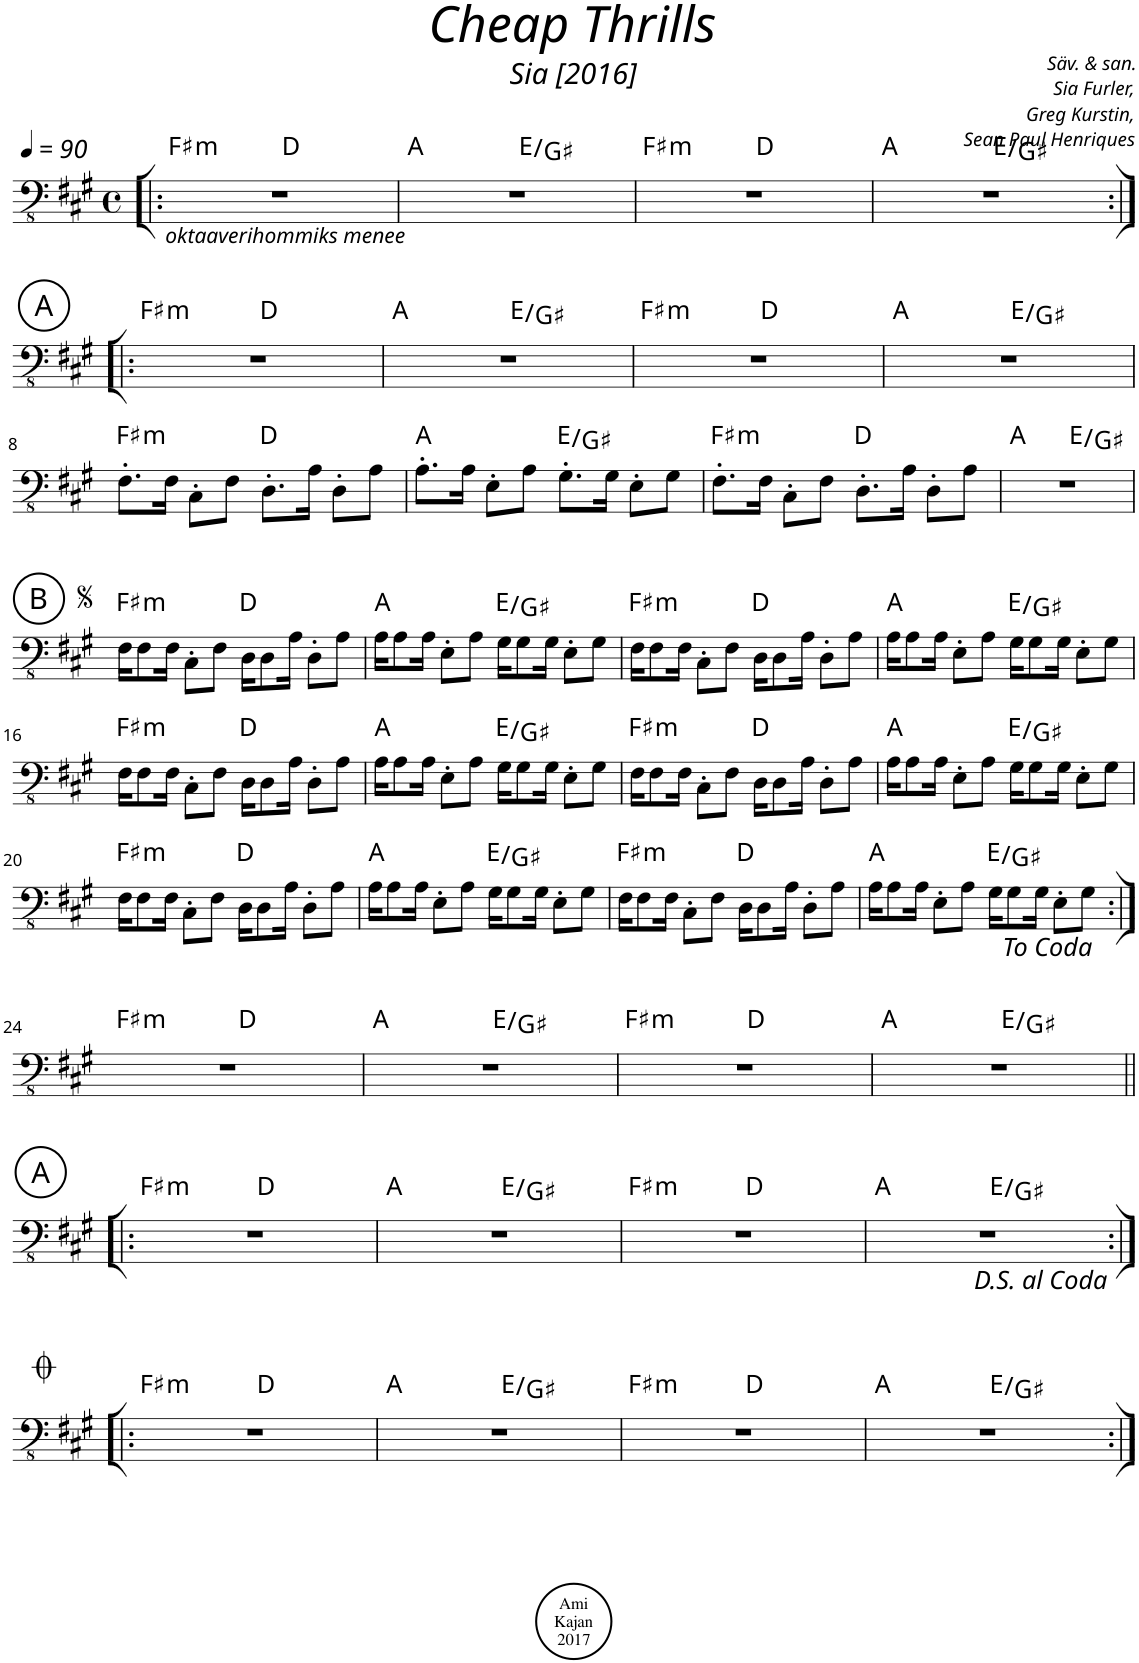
**kern	**harte
*part1	*part1
*staff1	*
*I"Akustinen basso	*
*I'Basso	*
*clefFv4	*
*k[f#c#g#]	*
*M4/4	*
*met(c)	*
*MM90	*
=!|:	=!|:
!LO:TX:b:i:t=oktaaverihommiks menee	!LO:H:kt=m
*^	*
1r	2ryy	F#:min
.	2ryy	D:maj
=1	=1	=1
1r	2ryy	A:maj
.	2ryy	E:maj/3
=2	=2	=2
!	!	!LO:H:kt=m
1r	2ryy	F#:min
.	2ryy	D:maj
=3	=3	=3
1r	2ryy	A:maj
.	2ryy	E:maj/3
!!LO:LB:g=z	!!
!!LO:REH:place=s1:a:cj:enc=circle:fs=14:t=A	!!
=4:|!|:	=4:|!|:	=4:|!|:
!	!	!LO:H:kt=m
1r	2ryy	F#:min
.	2ryy	D:maj
=5	=5	=5
1r	2ryy	A:maj
.	2ryy	E:maj/3
=6	=6	=6
!	!	!LO:H:kt=m
1r	2ryy	F#:min
.	2ryy	D:maj
=7	=7	=7
1r	2ryy	A:maj
.	2ryy	E:maj/3
!!LO:LB:g=z	!!
=8	=8	=8
!	!	!LO:H:kt=m
*v	*v	*
8.FF#'\L	F#:min
16FF#\Jk	.
8CC#'\L	.
8FF#\J	.
8.DD'\L	D:maj
16AA\Jk	.
8DD'\L	.
8AA\J	.
=9	=9
8.AA'\L	A:maj
16AA\Jk	.
8EE'\L	.
8AA\J	.
8.GG#'\L	E:maj/3
16GG#\Jk	.
8EE'\L	.
8GG#\J	.
=10	=10
!	!LO:H:kt=m
8.FF#'\L	F#:min
16FF#\Jk	.
8CC#'\L	.
8FF#\J	.
8.DD'\L	D:maj
16AA\Jk	.
8DD'\L	.
8AA\J	.
=11	=11
*^	*
1r	2ryy	A:maj
.	2ryy	E:maj/3
!!LO:LB:g=z	!!
!!LO:REH:place=s1:a:cj:enc=circle:fs=14:t=B	!!
=12	=12	=12
!	!	!LO:H:kt=m
*v	*v	*
16FF#\KL	F#:min
8FF#\	.
16FF#\Jk	.
8CC#'\L	.
8FF#\J	.
16DD\KL	D:maj
8DD\	.
16AA\Jk	.
8DD'\L	.
8AA\J	.
=13	=13
16AA\KL	A:maj
8AA\	.
16AA\Jk	.
8EE'\L	.
8AA\J	.
16GG#\KL	E:maj/3
8GG#\	.
16GG#\Jk	.
8EE'\L	.
8GG#\J	.
=14	=14
!	!LO:H:kt=m
16FF#\KL	F#:min
8FF#\	.
16FF#\Jk	.
8CC#'\L	.
8FF#\J	.
16DD\KL	D:maj
8DD\	.
16AA\Jk	.
8DD'\L	.
8AA\J	.
=15	=15
16AA\KL	A:maj
8AA\	.
16AA\Jk	.
8EE'\L	.
8AA\J	.
16GG#\KL	E:maj/3
8GG#\	.
16GG#\Jk	.
8EE'\L	.
8GG#\J	.
!!LO:LB:g=z
=16	=16
!	!LO:H:kt=m
16FF#\KL	F#:min
8FF#\	.
16FF#\Jk	.
8CC#'\L	.
8FF#\J	.
16DD\KL	D:maj
8DD\	.
16AA\Jk	.
8DD'\L	.
8AA\J	.
=17	=17
16AA\KL	A:maj
8AA\	.
16AA\Jk	.
8EE'\L	.
8AA\J	.
16GG#\KL	E:maj/3
8GG#\	.
16GG#\Jk	.
8EE'\L	.
8GG#\J	.
=18	=18
!	!LO:H:kt=m
16FF#\KL	F#:min
8FF#\	.
16FF#\Jk	.
8CC#'\L	.
8FF#\J	.
16DD\KL	D:maj
8DD\	.
16AA\Jk	.
8DD'\L	.
8AA\J	.
=19	=19
16AA\KL	A:maj
8AA\	.
16AA\Jk	.
8EE'\L	.
8AA\J	.
16GG#\KL	E:maj/3
8GG#\	.
16GG#\Jk	.
8EE'\L	.
8GG#\J	.
!!LO:LB:g=z
=20	=20
!	!LO:H:kt=m
16FF#\KL	F#:min
8FF#\	.
16FF#\Jk	.
8CC#'\L	.
8FF#\J	.
16DD\KL	D:maj
8DD\	.
16AA\Jk	.
8DD'\L	.
8AA\J	.
=21	=21
16AA\KL	A:maj
8AA\	.
16AA\Jk	.
8EE'\L	.
8AA\J	.
16GG#\KL	E:maj/3
8GG#\	.
16GG#\Jk	.
8EE'\L	.
8GG#\J	.
=22	=22
!	!LO:H:kt=m
16FF#\KL	F#:min
8FF#\	.
16FF#\Jk	.
8CC#'\L	.
8FF#\J	.
16DD\KL	D:maj
8DD\	.
16AA\Jk	.
8DD'\L	.
8AA\J	.
=23	=23
16AA\KL	A:maj
8AA\	.
16AA\Jk	.
8EE'\L	.
8AA\J	.
16GG#\KL	E:maj/3
8GG#\	.
16GG#\Jk	.
8EE'\L	.
8GG#\J	.
!!LO:LB:g=z
=24:|!	=24:|!
!	!LO:H:kt=m
*^	*
1r	2ryy	F#:min
.	2ryy	D:maj
=25	=25	=25
1r	2ryy	A:maj
.	2ryy	E:maj/3
=26	=26	=26
!	!	!LO:H:kt=m
1r	2ryy	F#:min
.	2ryy	D:maj
=27	=27	=27
1r	2ryy	A:maj
.	2ryy	E:maj/3
!!LO:LB:g=z	!!
!!LO:REH:place=s1:a:cj:enc=circle:fs=14:t=A	!!
=28!|:	=28!|:	=28!|:
!	!	!LO:H:kt=m
1r	2ryy	F#:min
.	2ryy	D:maj
=29	=29	=29
1r	2ryy	A:maj
.	2ryy	E:maj/3
=30	=30	=30
!	!	!LO:H:kt=m
1r	2ryy	F#:min
.	2ryy	D:maj
=31	=31	=31
1r	2ryy	A:maj
.	2ryy	E:maj/3
!!LO:LB:g=z	!!
=32:|!|:	=32:|!|:	=32:|!|:
!	!	!LO:H:kt=m
1r	2ryy	F#:min
.	2ryy	D:maj
=33	=33	=33
1r	2ryy	A:maj
.	2ryy	E:maj/3
=34	=34	=34
!	!	!LO:H:kt=m
1r	2ryy	F#:min
.	2ryy	D:maj
=35	=35	=35
1r	2ryy	A:maj
.	2ryy	E:maj/3
*v	*v	*
=:|!	=:|!
*-	*-
